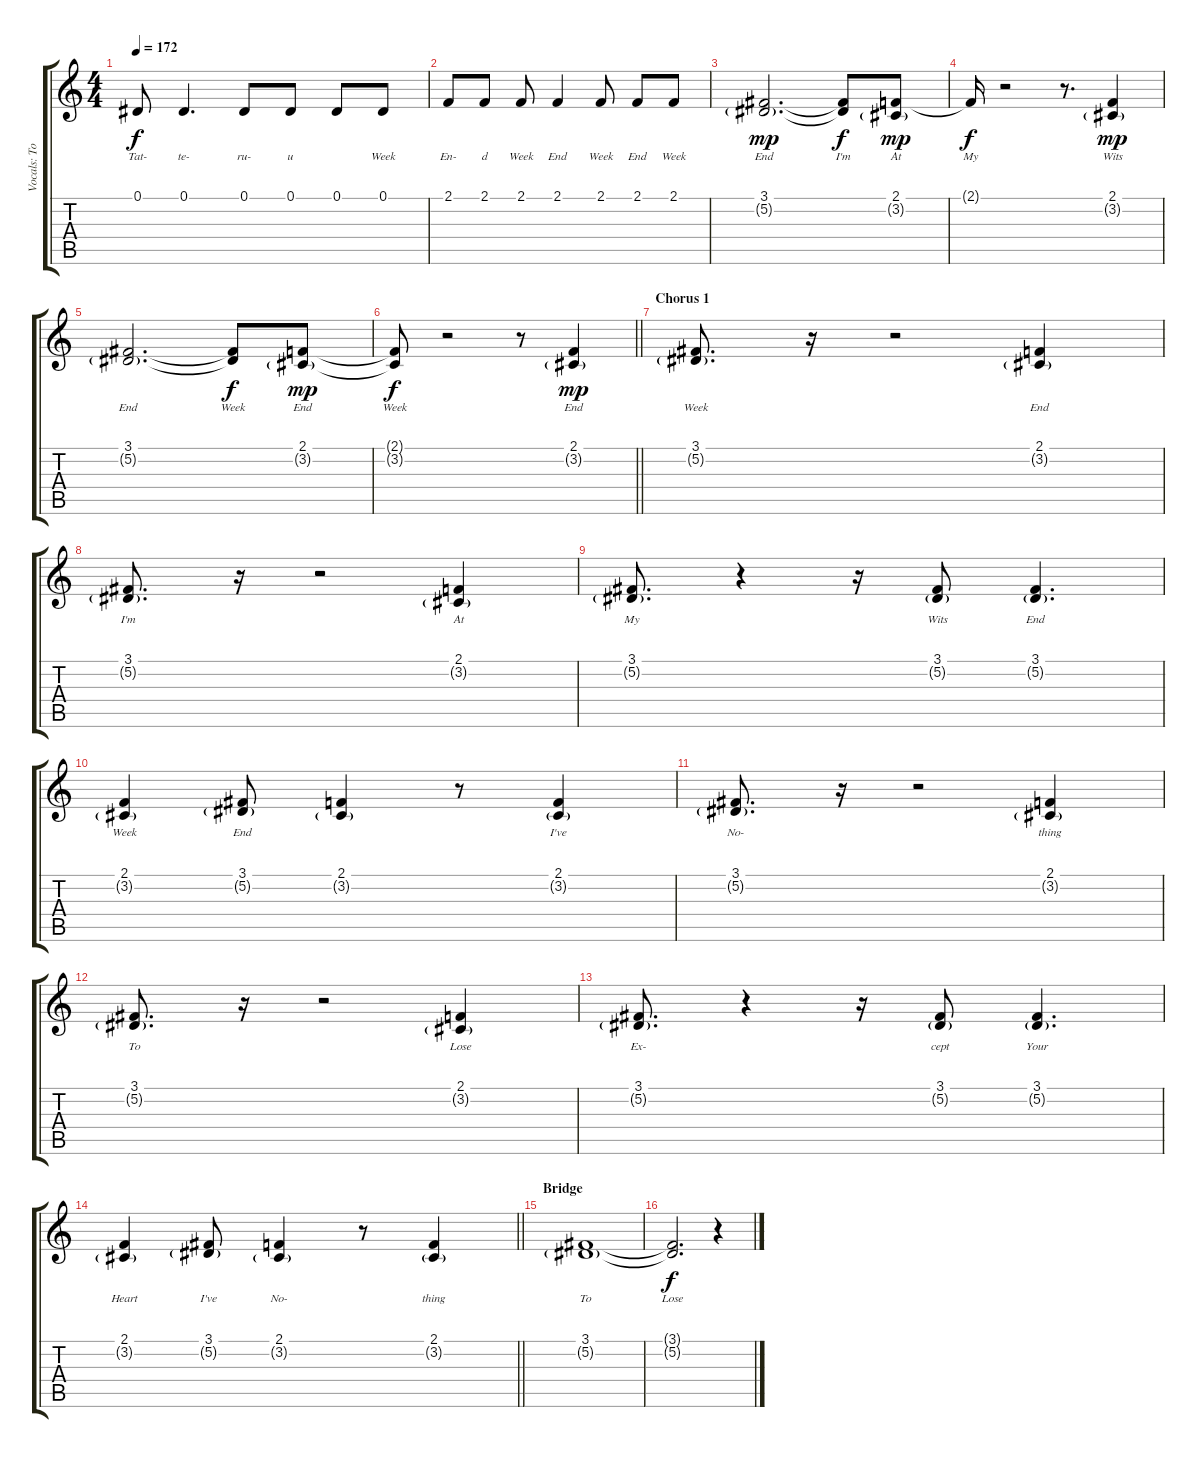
\track ("Vocals: Toshi" "Vocals: To") {instrument tenorsax}
\staff {score tabs}
\tuning (Eb4 Bb3 Gb3 Db3 Ab2 Eb2) {hide}
\ts (4 4)
\tempo 172
\clef g2
\ks c
0.1.8{lyrics (0 "Tat-") lyrics (1 "") lyrics (2 "") lyrics (3 "") lyrics (4 "") dy f} 0.1.4{d lyrics (0 "te-") lyrics (1 "") lyrics (2 "") lyrics (3 "") lyrics (4 "")} 0.1.8{lyrics (0 "ru-") lyrics (1 "") lyrics (2 "") lyrics (3 "") lyrics (4 "")} 0.1.8{lyrics (0 "u") lyrics (1 "") lyrics (2 "") lyrics (3 "") lyrics (4 "")} 0.1.8{lyrics (0 "") lyrics (1 "") lyrics (2 "") lyrics (3 "") lyrics (4 "")} 0.1.8{lyrics (0 "Week") lyrics (1 "") lyrics (2 "") lyrics (3 "") lyrics (4 "")} |
2.1.8{lyrics (0 "En-") lyrics (1 "") lyrics (2 "") lyrics (3 "") lyrics (4 "")} 2.1.8{lyrics (0 "d") lyrics (1 "") lyrics (2 "") lyrics (3 "") lyrics (4 "")} 2.1.8{lyrics (0 "Week") lyrics (1 "") lyrics (2 "") lyrics (3 "") lyrics (4 "")} 2.1.4{lyrics (0 "End") lyrics (1 "") lyrics (2 "") lyrics (3 "") lyrics (4 "")} 2.1.8{lyrics (0 "Week") lyrics (1 "") lyrics (2 "") lyrics (3 "") lyrics (4 "")} 2.1.8{lyrics (0 "End") lyrics (1 "") lyrics (2 "") lyrics (3 "") lyrics (4 "")} 2.1.8{lyrics (0 "Week") lyrics (1 "") lyrics (2 "") lyrics (3 "") lyrics (4 "")} |
(3.1 5.2{g}).2{d lyrics (0 "End") lyrics (1 "") lyrics (2 "") lyrics (3 "") lyrics (4 "") dy mp} (3.1{t} 5.2{t}).8{lyrics (0 "I'm") lyrics (1 "") lyrics (2 "") lyrics (3 "") lyrics (4 "") dy f} (2.1 3.2{g}).8{lyrics (0 "At") lyrics (1 "") lyrics (2 "") lyrics (3 "") lyrics (4 "") dy mp} |
2.1{t}.16{lyrics (0 "My") lyrics (1 "") lyrics (2 "") lyrics (3 "") lyrics (4 "") dy f} r.2 r.8{d} (2.1 3.2{g}).4{lyrics (0 "Wits") lyrics (1 "") lyrics (2 "") lyrics (3 "") lyrics (4 "") dy mp} |
(3.1 5.2{g}).2{d lyrics (0 "End") lyrics (1 "") lyrics (2 "") lyrics (3 "") lyrics (4 "")} (3.1{t} 5.2{t}).8{lyrics (0 "Week") lyrics (1 "") lyrics (2 "") lyrics (3 "") lyrics (4 "") dy f} (2.1 3.2{g}).8{lyrics (0 "End") lyrics (1 "") lyrics (2 "") lyrics (3 "") lyrics (4 "") dy mp} |
\barLineRight lightlight
(2.1{t} 3.2{t}).8{lyrics (0 "Week") lyrics (1 "") lyrics (2 "") lyrics (3 "") lyrics (4 "") dy f} r.2 r.8 (2.1 3.2{g}).4{lyrics (0 "End") lyrics (1 "") lyrics (2 "") lyrics (3 "") lyrics (4 "") dy mp} |
\section ("" "Chorus 1")
(3.1 5.2{g}).8{d lyrics (0 "Week") lyrics (1 "") lyrics (2 "") lyrics (3 "") lyrics (4 "")} r.16 r.2 (2.1 3.2{g}).4{lyrics (0 "End") lyrics (1 "") lyrics (2 "") lyrics (3 "") lyrics (4 "")} |
(3.1 5.2{g}).8{d lyrics (0 "I'm") lyrics (1 "") lyrics (2 "") lyrics (3 "") lyrics (4 "")} r.16 r.2 (2.1 3.2{g}).4{lyrics (0 "At") lyrics (1 "") lyrics (2 "") lyrics (3 "") lyrics (4 "")} |
(3.1 5.2{g}).8{d lyrics (0 "My") lyrics (1 "") lyrics (2 "") lyrics (3 "") lyrics (4 "")} r.4 r.16 (3.1 5.2{g}).8{lyrics (0 "Wits") lyrics (1 "") lyrics (2 "") lyrics (3 "") lyrics (4 "")} (3.1 5.2{g}).4{d lyrics (0 "End") lyrics (1 "") lyrics (2 "") lyrics (3 "") lyrics (4 "")} |
(2.1 3.2{g}).4{lyrics (0 "Week") lyrics (1 "") lyrics (2 "") lyrics (3 "") lyrics (4 "")} (3.1 5.2{g}).8{lyrics (0 "End") lyrics (1 "") lyrics (2 "") lyrics (3 "") lyrics (4 "")} (2.1 3.2{g}).4{lyrics (0 "") lyrics (1 "") lyrics (2 "") lyrics (3 "") lyrics (4 "")} r.8 (2.1 3.2{g}).4{lyrics (0 "I've") lyrics (1 "") lyrics (2 "") lyrics (3 "") lyrics (4 "")} |
(3.1 5.2{g}).8{d lyrics (0 "No-") lyrics (1 "") lyrics (2 "") lyrics (3 "") lyrics (4 "")} r.16 r.2 (2.1 3.2{g}).4{lyrics (0 "thing") lyrics (1 "") lyrics (2 "") lyrics (3 "") lyrics (4 "")} |
(3.1 5.2{g}).8{d lyrics (0 "To") lyrics (1 "") lyrics (2 "") lyrics (3 "") lyrics (4 "")} r.16 r.2 (2.1 3.2{g}).4{lyrics (0 "Lose") lyrics (1 "") lyrics (2 "") lyrics (3 "") lyrics (4 "")} |
(3.1 5.2{g}).8{d lyrics (0 "Ex-") lyrics (1 "") lyrics (2 "") lyrics (3 "") lyrics (4 "")} r.4 r.16 (3.1 5.2{g}).8{lyrics (0 "cept") lyrics (1 "") lyrics (2 "") lyrics (3 "") lyrics (4 "")} (3.1 5.2{g}).4{d lyrics (0 "Your") lyrics (1 "") lyrics (2 "") lyrics (3 "") lyrics (4 "")} |
\barLineRight lightlight
(2.1 3.2{g}).4{lyrics (0 "Heart") lyrics (1 "") lyrics (2 "") lyrics (3 "") lyrics (4 "")} (3.1 5.2{g}).8{lyrics (0 "I've") lyrics (1 "") lyrics (2 "") lyrics (3 "") lyrics (4 "")} (2.1 3.2{g}).4{lyrics (0 "No-") lyrics (1 "") lyrics (2 "") lyrics (3 "") lyrics (4 "")} r.8 (2.1 3.2{g}).4{lyrics (0 "thing") lyrics (1 "") lyrics (2 "") lyrics (3 "") lyrics (4 "")} |
\section ("" "Bridge")
(3.1 5.2{g}).1{lyrics (0 "To") lyrics (1 "") lyrics (2 "") lyrics (3 "") lyrics (4 "")} |
(3.1{t} 5.2{t}).2{d lyrics (0 "Lose") lyrics (1 "") lyrics (2 "") lyrics (3 "") lyrics (4 "") dy f} r.4
